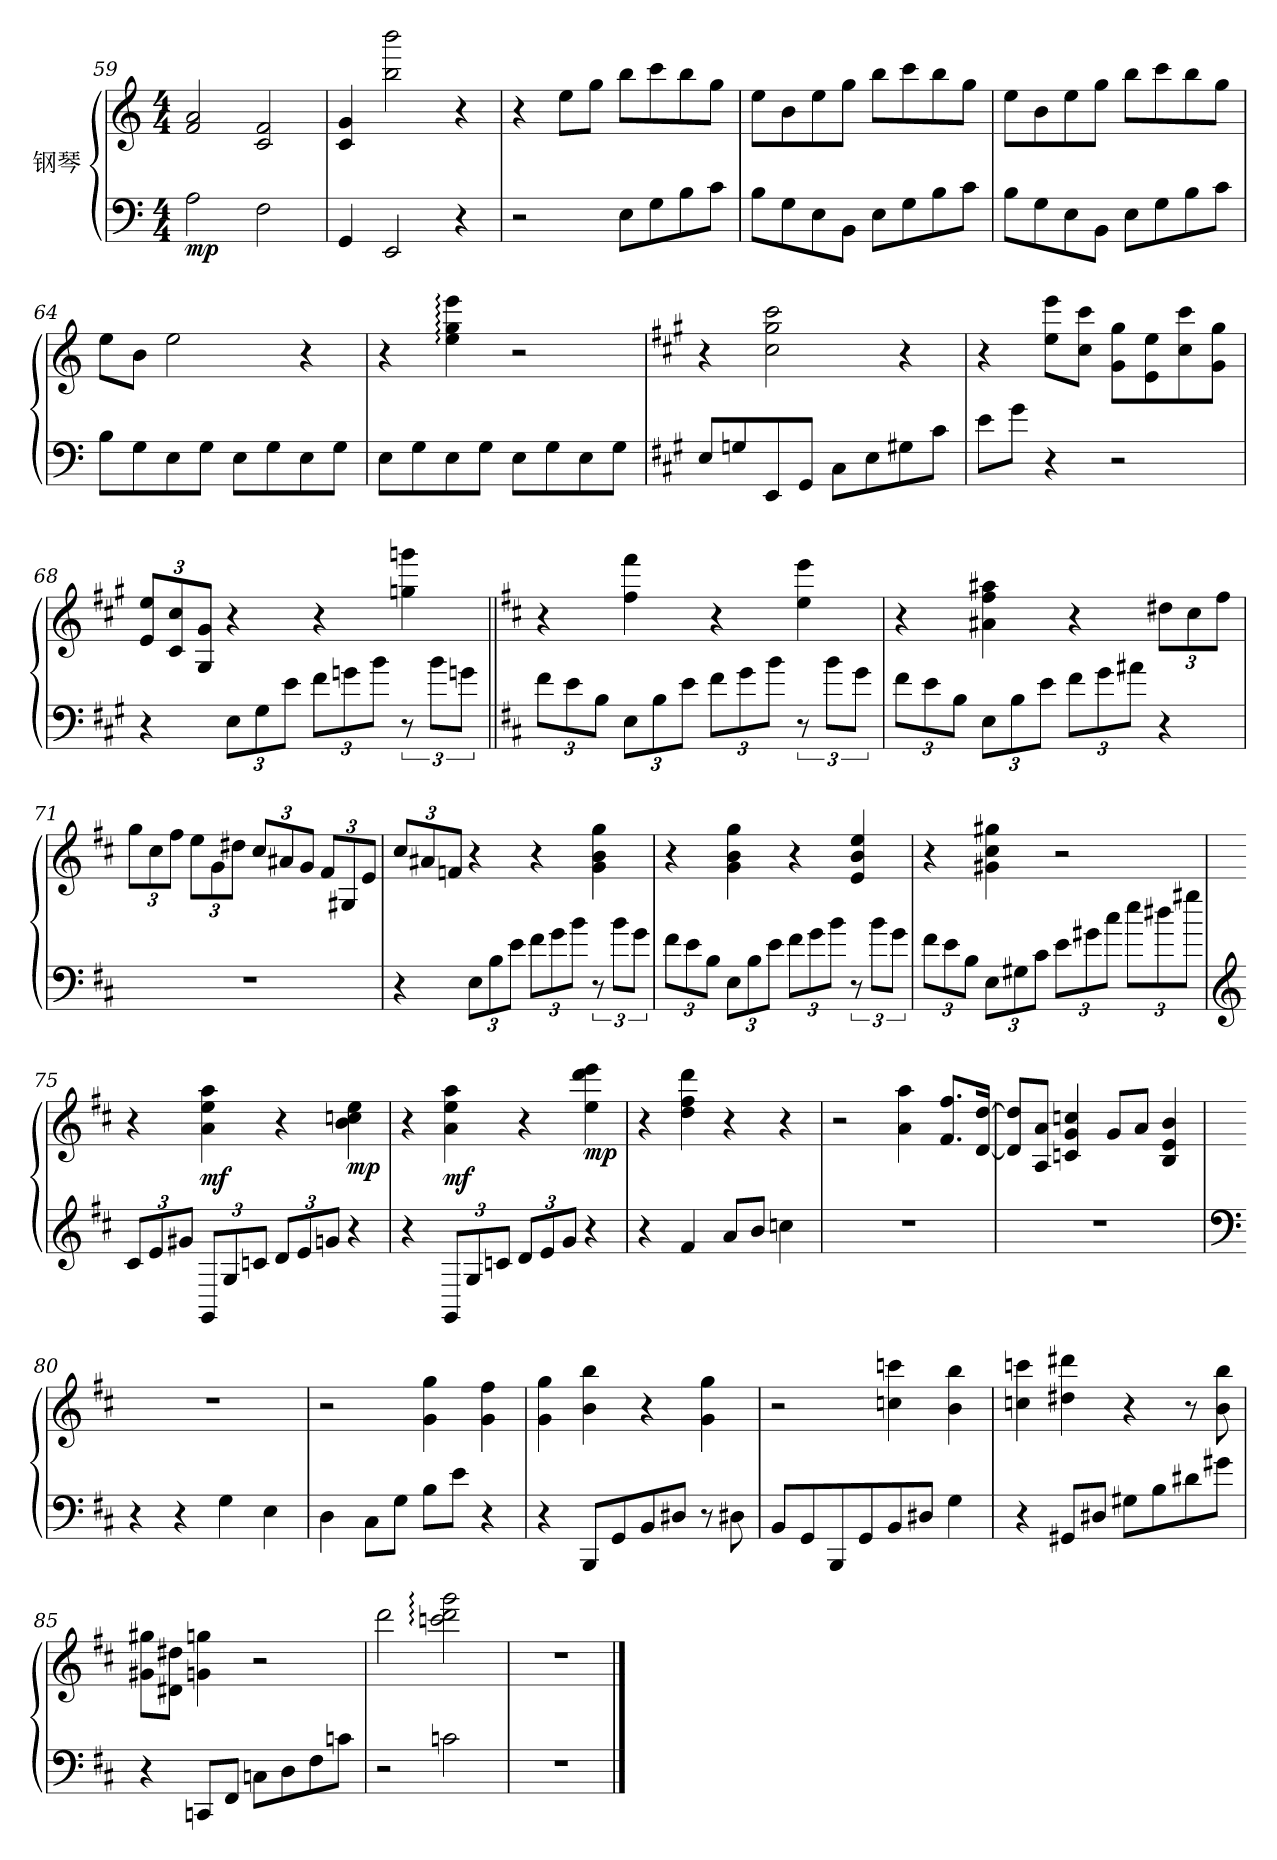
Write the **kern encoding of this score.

**kern	**kern	**dynam
*part1	*part1	*part1
*staff2	*staff1	*staff1/2
*I"钢琴	*	*
*clefF4	*clefG2	*
*k[]	*k[]	*
*M4/4	*M4/4	*
=59	=59	=59
!	!	!LO:DY:b=2
2A\	2f/ 2a/	mp
2F\	2c/ 2f/	.
=60	=60	=60
4GG/	4c/ 4g/	.
2EE/	2bb\ 2bbb\	.
4r	4r	.
!!LO:LB:g=z
=61	=61	=61
2r	4r	.
.	8ee\L	.
.	8gg\J	.
8E\L	8bb\L	.
8G\	8ccc\	.
8B\	8bb\	.
8c\J	8gg\J	.
=62	=62	=62
8B\L	8ee\L	.
8G\	8b\	.
8E\	8ee\	.
8BB\J	8gg\J	.
8E\L	8bb\L	.
8G\	8ccc\	.
8B\	8bb\	.
8c\J	8gg\J	.
=63	=63	=63
8B\L	8ee\L	.
8G\	8b\	.
8E\	8ee\	.
8BB\J	8gg\J	.
8E\L	8bb\L	.
8G\	8ccc\	.
8B\	8bb\	.
8c\J	8gg\J	.
=64	=64	=64
8B\L	8ee\L	.
8G\	8b\J	.
8E\	2ee\	.
8G\J	.	.
8E\L	.	.
8G\	.	.
8E\	4r	.
8G\J	.	.
!!LO:LB:g=z
=65	=65	=65
8E\L	4r	.
8G\	.	.
8E\	4ee\: 4gg\: 4eee\:	.
8G\J	.	.
8E\L	2r	.
8G\	.	.
8E\	.	.
8G\J	.	.
=66	=66	=66
*k[f#c#g#]	*k[f#c#g#]	*
8E/L	4r	.
8Gn/	.	.
8EE/	2cc#\ 2gg#\ 2ccc#\	.
8GG#/J	.	.
8C#\L	.	.
8E\	.	.
8G#X\	4r	.
8c#\J	.	.
=67	=67	=67
8e\L	4r	.
8g#\J	.	.
4r	8ee\ 8eee\L	.
.	8cc#\ 8ccc#\J	.
2r	8g#\ 8gg#\L	.
.	8e\ 8ee\	.
.	8cc#\ 8ccc#\	.
.	8g#\ 8gg#\J	.
=68	=68	=68
*	*Xbrackettup	*
4r	12e/ 12ee/L	.
.	12c#/ 12cc#/	.
.	12G#/ 12g#/J	.
*Xbrackettup	*	*
12E\L	4r	.
12G#\	.	.
12e\J	.	.
12f#\L	4r	.
12gn\	.	.
12b\J	.	.
*brackettup	*	*
12r	4ggn\ 4gggn\	.
12b\L	.	.
12gn\J	.	.
!!LO:PB:g=z
=69||	=69||	=69||
*k[f#c#]	*k[f#c#]	*
*Xbrackettup	*	*
12f#\L	4r	.
12e\	.	.
12B\J	.	.
12E\L	4ff#\ 4fff#\	.
12B\	.	.
12e\J	.	.
12f#\L	4r	.
12g\	.	.
12b\J	.	.
*brackettup	*	*
12r	4ee\ 4eee\	.
12b\L	.	.
12g\J	.	.
=70	=70	=70
*Xbrackettup	*	*
12f#\L	4r	.
12e\	.	.
12B\J	.	.
12E\L	4a#X\ 4ff#\ 4aa#X\	.
12B\	.	.
12e\J	.	.
12f#\L	4r	.
12g\	.	.
12a#X\J	.	.
4r	12dd#X\L	.
.	12cc#\	.
.	12ff#\J	.
=71	=71	=71
1r	12gg\L	.
.	12cc#\	.
.	12ff#\J	.
.	12ee\L	.
.	12g\	.
.	12dd#X\J	.
.	12cc#/L	.
.	12a#X/	.
.	12g/J	.
.	12f#/L	.
.	12G#X/	.
.	12e/J	.
!!LO:LB:g=z
=72	=72	=72
4r	12cc#/L	.
.	12a#X/	.
.	12fn/J	.
12E\L	4r	.
12B\	.	.
12e\J	.	.
12f#\L	4r	.
12g\	.	.
12b\J	.	.
*brackettup	*	*
12r	4g\ 4b\ 4gg\	.
12b\L	.	.
12g\J	.	.
=73	=73	=73
*Xbrackettup	*	*
12f#\L	4r	.
12e\	.	.
12B\J	.	.
12E\L	4g\ 4b\ 4gg\	.
12B\	.	.
12e\J	.	.
12f#\L	4r	.
12g\	.	.
12b\J	.	.
*brackettup	*	*
12r	4e/ 4b/ 4ee/	.
12b\L	.	.
12g\J	.	.
!!LO:LB:g=z
=74	=74	=74
*Xbrackettup	*	*
12f#\L	4r	.
12e\	.	.
12B\J	.	.
12E\L	4g#X\ 4cc#\ 4gg#X\	.
12G#X\	.	.
12c#\J	.	.
12e\L	2r	.
12g#X\	.	.
12cc#\J	.	.
12ee\L	.	.
12dd#X\	.	.
12gg#X\J	.	.
=75	=75	=75
*clefG2	*	*
12c#/L	4r	.
12e/	.	.
12g#X/J	.	.
!	!	!LO:DY:b
12GG/L	4a\ 4ee\ 4aa\	mf
12G/	.	.
12cn/J	.	.
12d/L	4r	.
12e/	.	.
12gn/J	.	.
!	!	!LO:DY:b
4r	4b\ 4ccn\ 4ee\	mp
!!LO:LB:g=z
=76	=76	=76
4r	4r	.
!	!	!LO:DY:b
12GG/L	4a\ 4ee\ 4aa\	mf
12G/	.	.
12cn/J	.	.
12d/L	4r	.
12e/	.	.
12g/J	.	.
!	!	!LO:DY:b
4r	4ee\ 4ddd\ 4eee\	mp
=77	=77	=77
4r	4r	.
4f#/	4dd\ 4ff#\ 4ddd\	.
8a/L	4r	.
8b/J	.	.
4ccn\	4r	.
=78	=78	=78
1r	2r	.
.	4a\ 4aa\	.
.	8.f#/ 8.ff#/L	.
.	[16d/ [16dd/Jk	.
=79	=79	=79
1r	8d/] 8dd/]L	.
.	8A/ 8a/J	.
.	4cn/ 4g/ 4ccn/	.
.	8g/L	.
.	8a/J	.
.	4B/ 4e/ 4b/	.
!!LO:LB:g=z
=80	=80	=80
*clefF4	*	*
4r	1r	.
4r	.	.
4G\	.	.
4E\	.	.
=81	=81	=81
4D\	2r	.
8C#\L	.	.
8G\J	.	.
8B\L	4g\ 4gg\	.
8e\J	.	.
4r	4g\ 4ff#\	.
=82	=82	=82
4r	4g\ 4gg\	.
8BBB/L	4b\ 4bb\	.
8GG/	.	.
8BB/	4r	.
8D#X/J	.	.
8r	4g\ 4gg\	.
8D#X\	.	.
=83	=83	=83
8BB/L	2r	.
8GG/	.	.
8BBB/	.	.
8GG/	.	.
8BB/	4ccn\ 4cccn\	.
8D#X/J	.	.
4G\	4b\ 4bb\	.
!!LO:LB:g=z
=84	=84	=84
4r	4ccn\ 4cccn\	.
8GG#X/L	4dd#X\ 4ddd#X\	.
8D#X/J	.	.
8G#X\L	4r	.
8B\	.	.
8d#X\	8r	.
8g#X\J	8b\ 8bb\	.
=85	=85	=85
4r	8g#X\ 8gg#X\L	.
.	8d#X\ 8dd#X\J	.
8CCn/L	4gn\ 4ggn\	.
8FF#/J	.	.
8Cn\L	2r	.
8D\	.	.
8F#\	.	.
8cn\J	.	.
=86	=86	=86
2r	2ddd\	.
2cn\	2cccn\: 2ddd\: 2ggg\:	.
=87	=87	=87
1r	1r	.
==	==	==
*-	*-	*-
